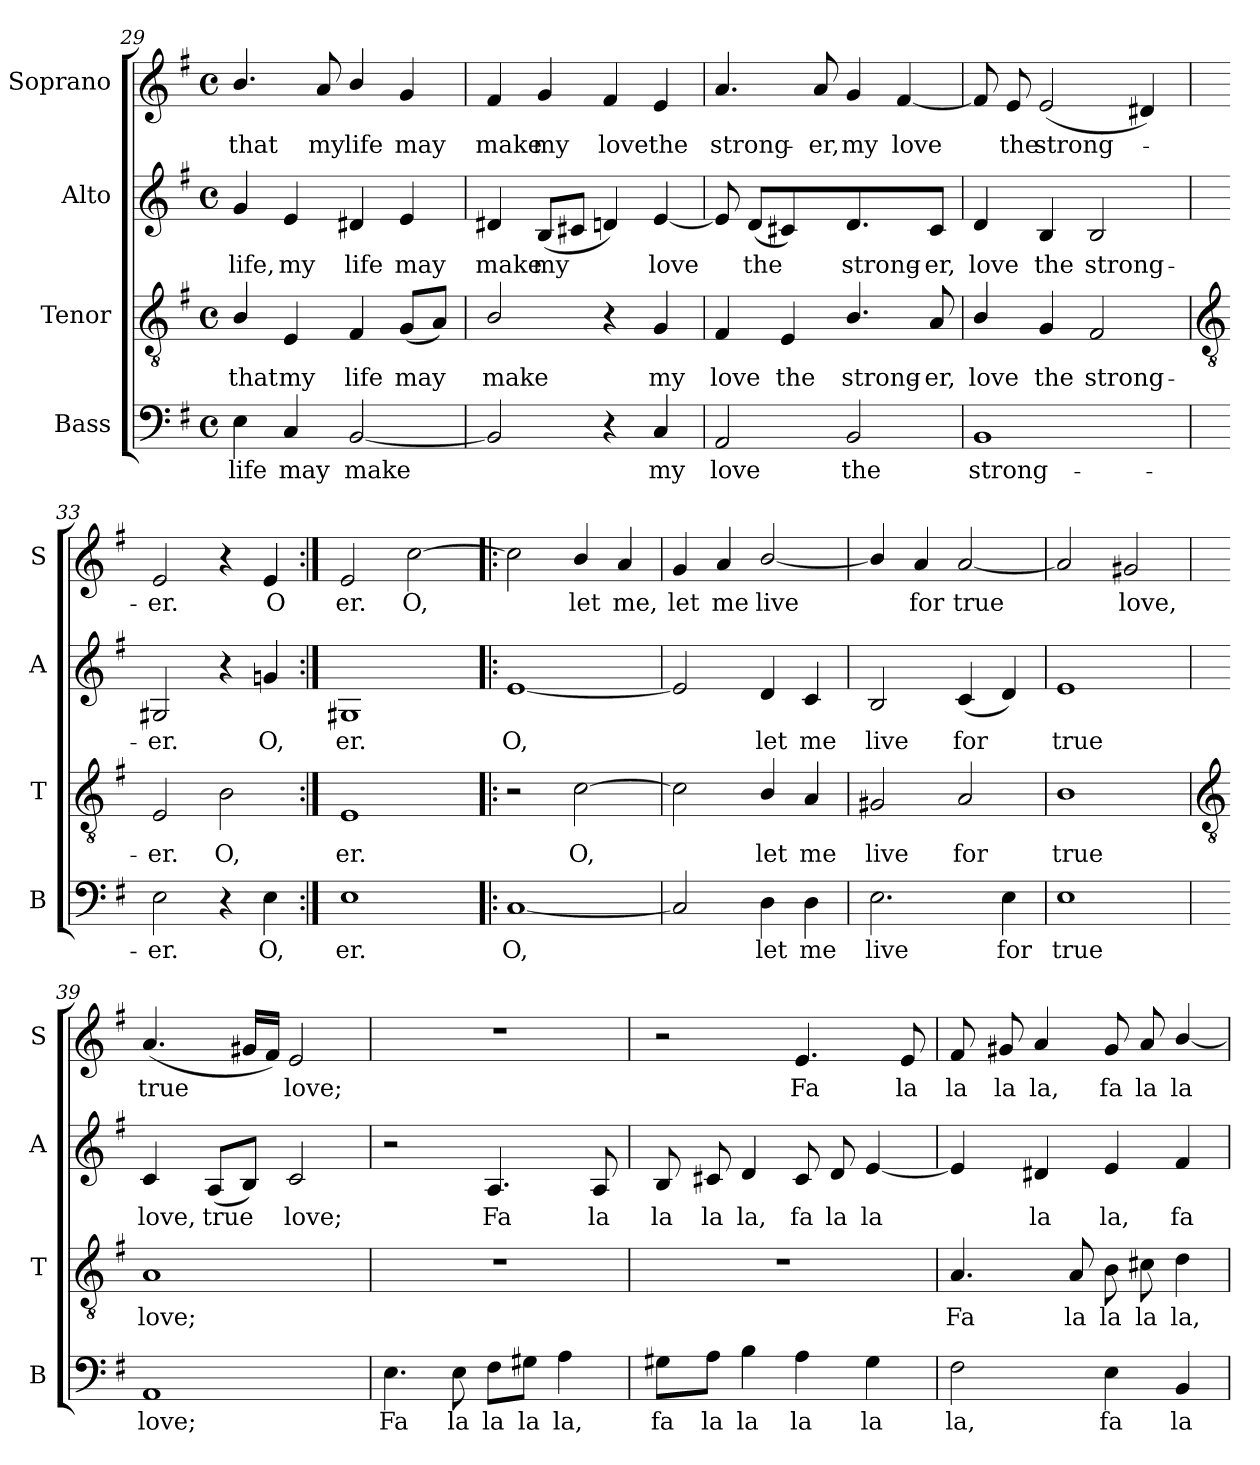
**kern	**text	**kern	**text	**kern	**text	**kern	**text
*part4	*part4	*part3	*part3	*part2	*part2	*part1	*part1
*staff4	*staff4	*staff3	*staff3	*staff2	*staff2	*staff1	*staff1
*I"Bass	*	*I"Tenor	*	*I"Alto	*	*I"Soprano	*
*I'B	*	*I'T	*	*I'A	*	*I'S	*
!!LO:LB:g=z
*clefF4	*	*clefGv2	*	*clefG2	*	*clefG2	*
*k[f#]	*	*k[f#]	*	*k[f#]	*	*k[f#]	*
*G:	*	*G:	*	*G:	*	*G:	*
*M4/4	*	*M4/4	*	*M4/4	*	*M4/4	*
*met(c)	*	*met(c)	*	*met(c)	*	*met(c)	*
=29	=29	=29	=29	=29	=29	=29	=29
!	!LO:LY:b	!	!LO:LY:b	!	!LO:LY:b	!	!LO:LY:b
4E	life	4B/	that	4g	life,	4.b/	that
!	!LO:LY:b	!	!LO:LY:b	!	!LO:LY:b	!	!
4C	may	4E	my	4e	my	.	.
!	!	!	!	!	!	!	!LO:LY:b
.	.	.	.	.	.	8a	my
!	!LO:LY:b	!	!LO:LY:b	!	!LO:LY:b	!	!LO:LY:b
[2BB	make	4F#	life	4d#X	life	4b/	life
!	!	!	!LO:LY:b	!	!LO:LY:b	!	!LO:LY:b
.	.	(<8GL	may	4e	may	4g	may
.	.	8AJ)	.	.	.	.	.
=30	=30	=30	=30	=30	=30	=30	=30
!	!	!	!LO:LY:b	!	!LO:LY:b	!	!LO:LY:b
2BB]	.	2B/	make	4d#X	make	4f#	make
!	!	!	!	!	!LO:LY:b	!	!LO:LY:b
.	.	.	.	(<8BL	my	4g	my
.	.	.	.	8c#XJ	.	.	.
!	!	!	!	!	!	!	!LO:LY:b
4r	.	4r	.	4dn)	.	4f#	love
!	!LO:LY:b	!	!LO:LY:b	!	!LO:LY:b	!	!LO:LY:b
4C	my	4G	my	[4e	love	4e	the
=31	=31	=31	=31	=31	=31	=31	=31
!	!LO:LY:b	!	!LO:LY:b	!	!	!	!LO:LY:b
2AA	love	4F#	love	8e]	.	4.a	strong-
!	!	!	!	!	!LO:LY:b	!	!
.	.	.	.	(<8dL	the	.	.
!	!	!	!LO:LY:b	!	!	!	!
.	.	4E	the	4c#X)	.	.	.
!	!	!	!	!	!	!	!LO:LY:b
.	.	.	.	.	.	8a	-er,
!	!LO:LY:b	!	!LO:LY:b	!	!LO:LY:b	!	!LO:LY:b
2BB	the	4.B/	strong-	4.d	strong-	4g	my
!	!	!	!	!	!	!	!LO:LY:b
.	.	.	.	.	.	[4f#	love
!	!	!	!LO:LY:b	!	!LO:LY:b	!	!
.	.	8A	-er,	8c#J	-er,	.	.
=32	=32	=32	=32	=32	=32	=32	=32
!	!LO:LY:b	!	!LO:LY:b	!	!LO:LY:b	!	!
1BB	strong-	4B/	love	4d	love	8f#]	.
!	!	!	!	!	!	!	!LO:LY:b
.	.	.	.	.	.	8e	the
!	!	!	!LO:LY:b	!	!LO:LY:b	!	!LO:LY:b
.	.	4G	the	4B	the	(<2e	strong-
!	!	!	!LO:LY:b	!	!LO:LY:b	!	!
.	.	2F#	strong-	2B	strong-	.	.
.	.	.	.	.	.	4d#X)	.
!!LO:LB:g=z
=33	=33	=33	=33	=33	=33	=33	=33
*	*	*clefGv2	*	*	*	*	*
!	!LO:LY:b	!	!LO:LY:b	!	!LO:LY:b	!	!LO:LY:b
2E	-er.	2E	-er.	2G#X	-er.	2e	er.
!	!	!	!LO:LY:b	!	!	!	!
4r	.	2B	O,	4r	.	4r	.
!	!LO:LY:b	!	!	!	!LO:LY:b	!	!LO:LY:b
4E	O,	.	.	4gn	O,	4e	O
=34:|!	=34:|!	=34:|!	=34:|!	=34:|!	=34:|!	=34:|!	=34:|!
!	!LO:LY:b	!	!LO:LY:b	!	!LO:LY:b	!	!LO:LY:b
1E	er.	1E	er.	1G#X	er.	2e	er.
!	!	!	!	!	!	!	!LO:LY:b
.	.	.	.	.	.	[2cc	O,
=35!|:	=35!|:	=35!|:	=35!|:	=35!|:	=35!|:	=35!|:	=35!|:
!	!LO:LY:b	!	!	!	!LO:LY:b	!	!
[1C	O,	2r	.	[1e	O,	2cc]	.
!	!	!	!LO:LY:b	!	!	!	!LO:LY:b
.	.	[2c	O,	.	.	4b/	let
!	!	!	!	!	!	!	!LO:LY:b
.	.	.	.	.	.	4a	me,
=36	=36	=36	=36	=36	=36	=36	=36
!	!	!	!	!	!	!	!LO:LY:b
2C]	.	2c]	.	2e]	.	4g	let
!	!	!	!	!	!	!	!LO:LY:b
.	.	.	.	.	.	4a	me
!	!LO:LY:b	!	!LO:LY:b	!	!LO:LY:b	!	!LO:LY:b
4D	let	4B/	let	4d	let	[2b/	live
!	!LO:LY:b	!	!LO:LY:b	!	!LO:LY:b	!	!
4D	me	4A	me	4c	me	.	.
=37	=37	=37	=37	=37	=37	=37	=37
!	!LO:LY:b	!	!LO:LY:b	!	!LO:LY:b	!	!
2.E	live	2G#X	live	2B	live	4b/]	.
!	!	!	!	!	!	!	!LO:LY:b
.	.	.	.	.	.	4a	for
!	!	!	!LO:LY:b	!	!LO:LY:b	!	!LO:LY:b
.	.	2A	for	(<4c	for	[2a	true
!	!LO:LY:b	!	!	!	!	!	!
4E	for	.	.	4d)	.	.	.
=38	=38	=38	=38	=38	=38	=38	=38
!	!LO:LY:b	!	!LO:LY:b	!	!LO:LY:b	!	!
1E	true	1B	true	1e	true	2a]	.
!	!	!	!	!	!	!	!LO:LY:b
.	.	.	.	.	.	2g#X	love,
!!LO:LB:g=z
=39	=39	=39	=39	=39	=39	=39	=39
*	*	*clefGv2	*	*	*	*	*
!	!LO:LY:b	!	!LO:LY:b	!	!LO:LY:b	!	!LO:LY:b
1AA	love;	1A	love;	4c	love,	(<4.a	true
!	!	!	!	!	!LO:LY:b	!	!
.	.	.	.	(<8AL	true	.	.
.	.	.	.	8BJ)	.	16g#XLL	.
.	.	.	.	.	.	16f#JJ)	.
!	!	!	!	!	!LO:LY:b	!	!LO:LY:b
.	.	.	.	2c	love;	2e	love;
=40	=40	=40	=40	=40	=40	=40	=40
!	!LO:LY:b	!	!	!	!	!	!
4.E	Fa	1r	.	2r	.	1r	.
!	!LO:LY:b	!	!	!	!	!	!
8E	la	.	.	.	.	.	.
!	!LO:LY:b	!	!	!	!LO:LY:b	!	!
8F#\L	la	.	.	4.A	Fa	.	.
!	!LO:LY:b	!	!	!	!	!	!
8G#X\J	la	.	.	.	.	.	.
!	!LO:LY:b	!	!	!	!	!	!
4A	la,	.	.	.	.	.	.
!	!	!	!	!	!LO:LY:b	!	!
.	.	.	.	8A	la	.	.
=41	=41	=41	=41	=41	=41	=41	=41
!	!LO:LY:b	!	!	!	!LO:LY:b	!	!
8G#X\L	fa	1r	.	8B	la	2r	.
!	!LO:LY:b	!	!	!	!LO:LY:b	!	!
8A\J	la	.	.	8c#X	la	.	.
!	!LO:LY:b	!	!	!	!LO:LY:b	!	!
4B	la	.	.	4d	la,	.	.
!	!LO:LY:b	!	!	!	!LO:LY:b	!	!LO:LY:b
4A	la	.	.	8c#	fa	4.e	Fa
!	!	!	!	!	!LO:LY:b	!	!
.	.	.	.	8d	la	.	.
!	!LO:LY:b	!	!	!	!LO:LY:b	!	!
4G#	la	.	.	[4e	la	.	.
!	!	!	!	!	!	!	!LO:LY:b
.	.	.	.	.	.	8e	la
=42	=42	=42	=42	=42	=42	=42	=42
!	!LO:LY:b	!	!LO:LY:b	!	!	!	!LO:LY:b
2F#	la,	4.A	Fa	4e]	.	8f#	la
!	!	!	!	!	!	!	!LO:LY:b
.	.	.	.	.	.	8g#X	la
!	!	!	!	!	!LO:LY:b	!	!LO:LY:b
.	.	.	.	4d#X	la	4a	la,
!	!	!	!LO:LY:b	!	!	!	!
.	.	8A	la	.	.	.	.
!	!LO:LY:b	!	!LO:LY:b	!	!LO:LY:b	!	!LO:LY:b
4E	fa	8B	la	4e	la,	8g#	fa
!	!	!	!LO:LY:b	!	!	!	!LO:LY:b
.	.	8c#X	la	.	.	8a	la
!	!LO:LY:b	!	!LO:LY:b	!	!LO:LY:b	!	!LO:LY:b
4BB	la	4d	la,	4f#	fa	[4b/	la
=	=	=	=	=	=	=	=
*-	*-	*-	*-	*-	*-	*-	*-
